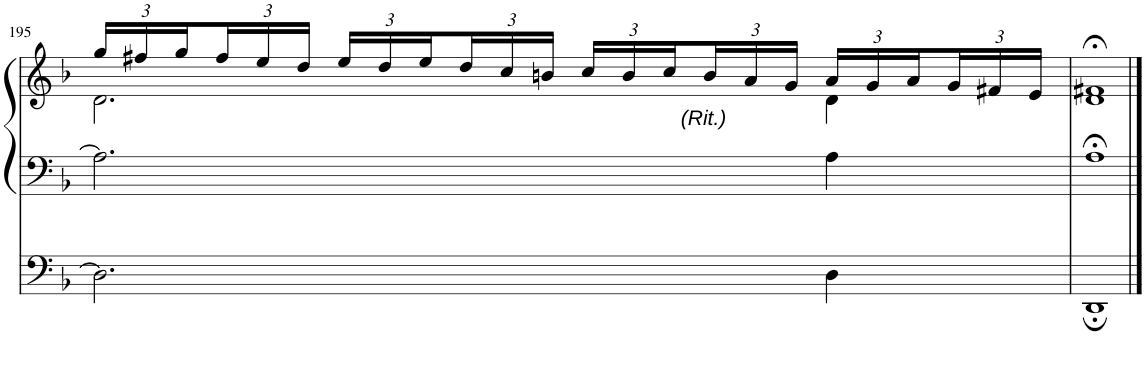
**kern	**kern	**kern
*part2	*part1	*part1
*staff3	*staff2	*staff1
*I"Pedal	*I"linke Hand	*
!!LO:PB:g=z
*clefF4	*clefF4	*clefG2
*k[b-]	*k[b-]	*k[b-]
*M4/4	*M4/4	*M4/4
*	*	*Xbrackettup
=195	=195	=195
*	*	*^
2.D\]	2.A\]	24gg/LL	2.d\
.	.	24ff#X/	.
.	.	24gg/	.
.	.	24ff#/	.
.	.	24ee/	.
.	.	24dd/JJ	.
.	.	24ee/LL	.
.	.	24dd/	.
.	.	24ee/	.
.	.	24dd/	.
.	.	24cc/	.
.	.	24bn/JJ	.
.	.	24cc/LL	.
.	.	24b/	.
.	.	24cc/	.
!	!	!LO:TX:b:i:t=(Rit.)	!
.	.	24b/	.
.	.	24a/	.
.	.	24g/JJ	.
4D\	4A\	24a/LL	4d\
.	.	24g/	.
.	.	24a/	.
.	.	24g/	.
.	.	24f#X/	.
.	.	24e/JJ	.
=196	=196	=196	=196
1DD;	1A;<	1f#X;<	1d
*	*	*v	*v
==	==	==
*-	*-	*-
